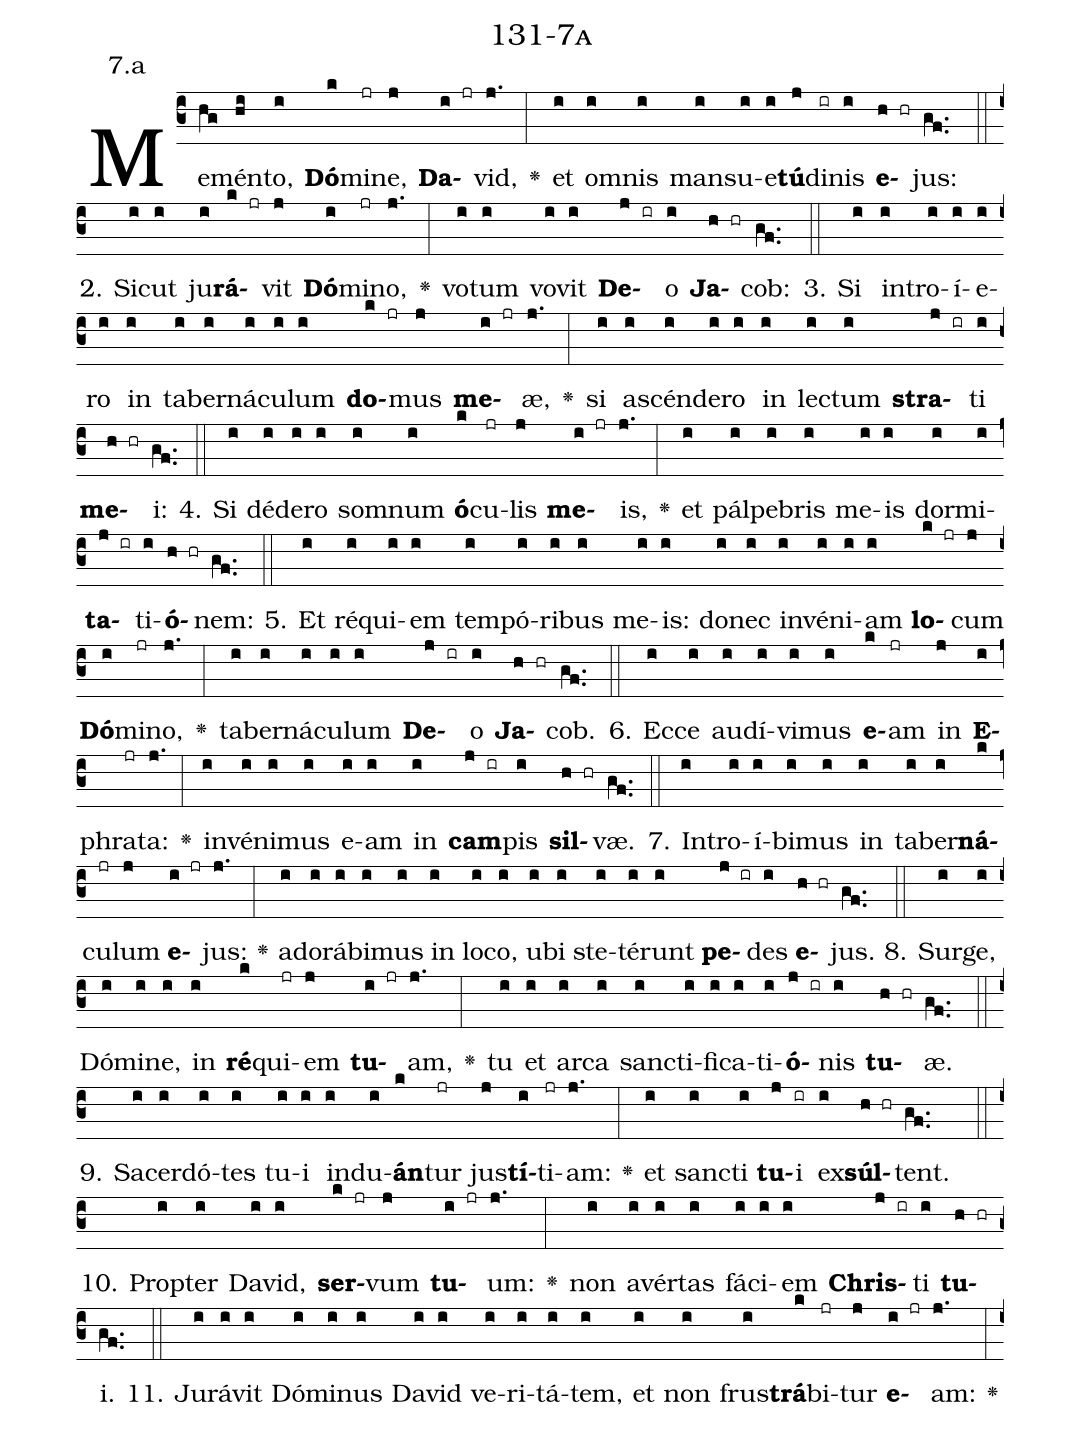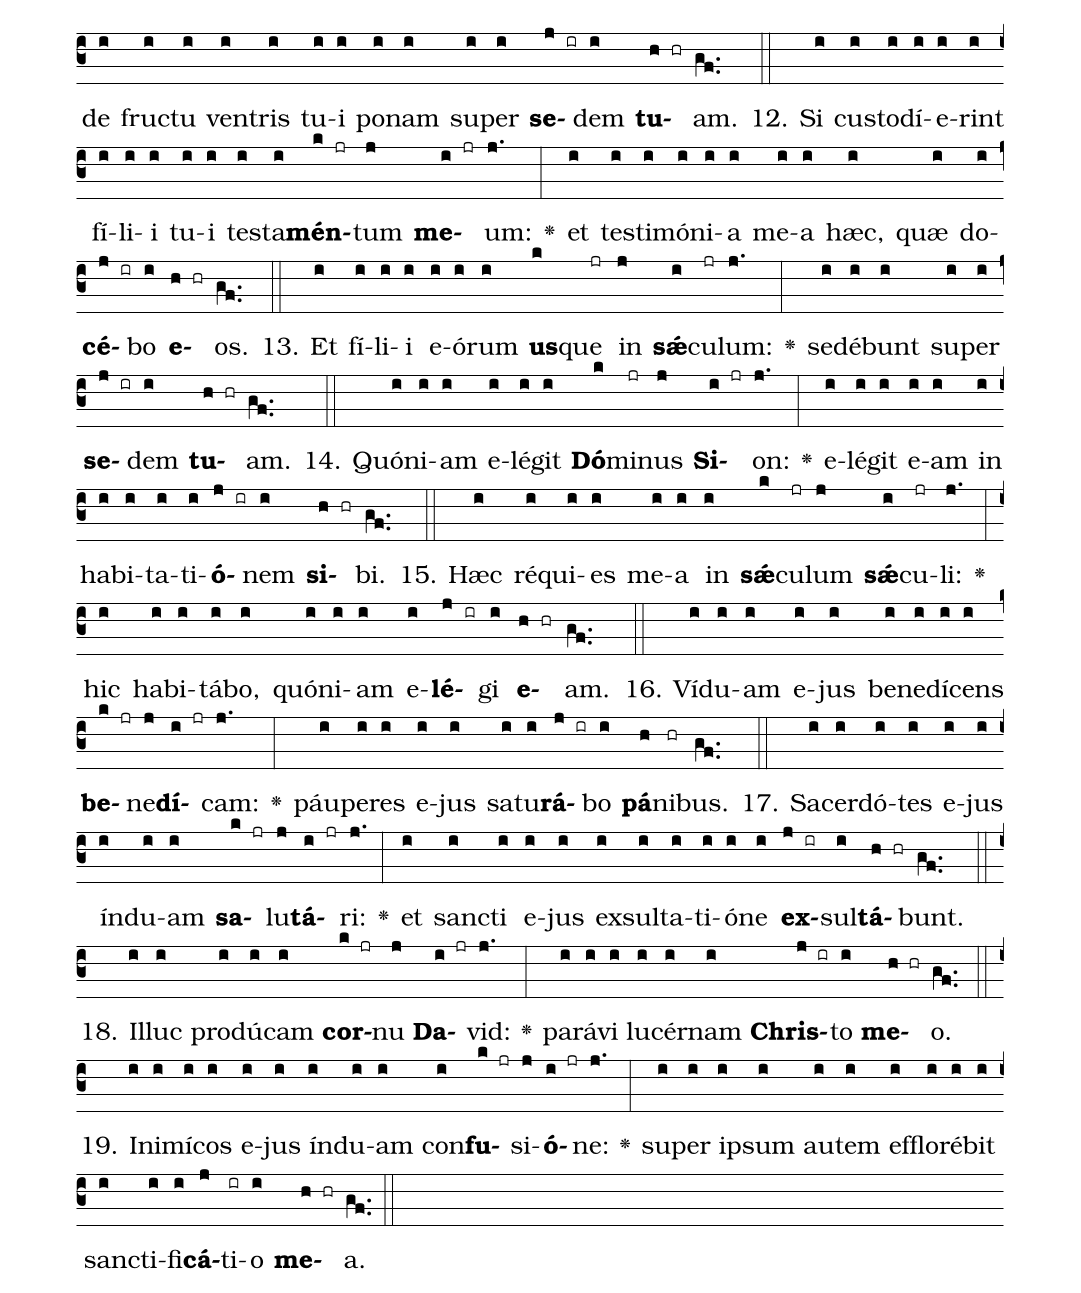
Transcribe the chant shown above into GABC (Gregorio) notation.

name: 131-7a;
annotation: 7.a;
%%
(c3)Me(hg)mén(hi)to,(i) <b>Dó</b>(k)mi(jr)ne,(j) <b>Da</b>(i jr)vid,(j.) <v>\greheightstar</v>(:) et(i) om(i)nis(i) man(i)su(i)e(i)<b>tú</b>(j)di(ir)nis(i) <b>e</b>(h hr)jus:(gf..) (::)
2. Sic(i)ut(i) ju(i)<b>rá</b>(k jr)vit(j) <b>Dó</b>(i)mi(jr)no,(j.) <v>\greheightstar</v>(:) vo(i)tum(i) vo(i)vit(i) <b>De</b>(j ir)o(i) <b>Ja</b>(h hr)cob:(gf..) (::)
3. Si(i) in(i)tro(i)í(i)e(i)ro(i) in(i) ta(i)ber(i)ná(i)cu(i)lum(i) <b>do</b>(k jr)mus(j) <b>me</b>(i jr)æ,(j.) <v>\greheightstar</v>(:) si(i) a(i)scén(i)de(i)ro(i) in(i) lec(i)tum(i) <b>stra</b>(j ir)ti(i) <b>me</b>(h hr)i:(gf..) (::)
4. Si(i) dé(i)de(i)ro(i) som(i)num(i) <b>ó</b>(k)cu(jr)lis(j) <b>me</b>(i jr)is,(j.) <v>\greheightstar</v>(:) et(i) pál(i)pe(i)bris(i) me(i)is(i) dor(i)mi(i)<b>ta</b>(j ir)ti(i)<b>ó</b>(h hr)nem:(gf..) (::)
5. Et(i) ré(i)qui(i)em(i) tem(i)pó(i)ri(i)bus(i) me(i)is:(i) do(i)nec(i) in(i)vé(i)ni(i)am(i) <b>lo</b>(k jr)cum(j) <b>Dó</b>(i)mi(jr)no,(j.) <v>\greheightstar</v>(:) ta(i)ber(i)ná(i)cu(i)lum(i) <b>De</b>(j ir)o(i) <b>Ja</b>(h hr)cob.(gf..) (::)
6. Ec(i)ce(i) au(i)dí(i)vi(i)mus(i) <b>e</b>(k)am(jr) in(j) <b>E</b>(i)phra(jr)ta:(j.) <v>\greheightstar</v>(:) in(i)vé(i)ni(i)mus(i) e(i)am(i) in(i) <b>cam</b>(j ir)pis(i) <b>sil</b>(h hr)væ.(gf..) (::)
7. In(i)tro(i)í(i)bi(i)mus(i) in(i) ta(i)ber(i)<b>ná</b>(k)cu(jr)lum(j) <b>e</b>(i jr)jus:(j.) <v>\greheightstar</v>(:) ad(i)o(i)rá(i)bi(i)mus(i) in(i) lo(i)co,(i) u(i)bi(i) ste(i)té(i)runt(i) <b>pe</b>(j ir)des(i) <b>e</b>(h hr)jus.(gf..) (::)
8. Sur(i)ge,(i) Dó(i)mi(i)ne,(i) in(i) <b>ré</b>(k)qui(jr)em(j) <b>tu</b>(i jr)am,(j.) <v>\greheightstar</v>(:) tu(i) et(i) ar(i)ca(i) sanc(i)ti(i)fi(i)ca(i)ti(i)<b>ó</b>(j ir)nis(i) <b>tu</b>(h hr)æ.(gf..) (::)
9. Sa(i)cer(i)dó(i)tes(i) tu(i)i(i) ind(i)u(i)<b>án</b>(k)tur(jr) jus(j)<b>tí</b>(i)ti(jr)am:(j.) <v>\greheightstar</v>(:) et(i) sanc(i)ti(i) <b>tu</b>(j)i(ir) ex(i)<b>súl</b>(h hr)tent.(gf..) (::)
10. Prop(i)ter(i) Da(i)vid,(i) <b>ser</b>(k jr)vum(j) <b>tu</b>(i jr)um:(j.) <v>\greheightstar</v>(:) non(i) a(i)vér(i)tas(i) fá(i)ci(i)em(i) <b>Chris</b>(j ir)ti(i) <b>tu</b>(h hr)i.(gf..) (::)
11. Ju(i)rá(i)vit(i) Dó(i)mi(i)nus(i) Da(i)vid(i) ve(i)ri(i)tá(i)tem,(i) et(i) non(i) frus(i)<b>trá</b>(k)bi(jr)tur(j) <b>e</b>(i jr)am:(j.) <v>\greheightstar</v>(:) de(i) fruc(i)tu(i) ven(i)tris(i) tu(i)i(i) po(i)nam(i) su(i)per(i) <b>se</b>(j ir)dem(i) <b>tu</b>(h hr)am.(gf..) (::)
12. Si(i) cus(i)to(i)dí(i)e(i)rint(i) fí(i)li(i)i(i) tu(i)i(i) tes(i)ta(i)<b>mén</b>(k jr)tum(j) <b>me</b>(i jr)um:(j.) <v>\greheightstar</v>(:) et(i) tes(i)ti(i)mó(i)ni(i)a(i) me(i)a(i) hæc,(i) quæ(i) do(i)<b>cé</b>(j ir)bo(i) <b>e</b>(h hr)os.(gf..) (::)
13. Et(i) fí(i)li(i)i(i) e(i)ó(i)rum(i) <b>us</b>(k)que(jr) in(j) <b>sǽ</b>(i)cu(jr)lum:(j.) <v>\greheightstar</v>(:) se(i)dé(i)bunt(i) su(i)per(i) <b>se</b>(j ir)dem(i) <b>tu</b>(h hr)am.(gf..) (::)
14. Quón(i)i(i)am(i) e(i)lé(i)git(i) <b>Dó</b>(k)mi(jr)nus(j) <b>Si</b>(i jr)on:(j.) <v>\greheightstar</v>(:) e(i)lé(i)git(i) e(i)am(i) in(i) ha(i)bi(i)ta(i)ti(i)<b>ó</b>(j ir)nem(i) <b>si</b>(h hr)bi.(gf..) (::)
15. Hæc(i) ré(i)qui(i)es(i) me(i)a(i) in(i) <b>sǽ</b>(k)cu(jr)lum(j) <b>sǽ</b>(i)cu(jr)li:(j.) <v>\greheightstar</v>(:) hic(i) ha(i)bi(i)tá(i)bo,(i) quón(i)i(i)am(i) e(i)<b>lé</b>(j ir)gi(i) <b>e</b>(h hr)am.(gf..) (::)
16. Ví(i)du(i)am(i) e(i)jus(i) be(i)ne(i)dí(i)cens(i) <b>be</b>(k jr)ne(j)<b>dí</b>(i jr)cam:(j.) <v>\greheightstar</v>(:) páu(i)pe(i)res(i) e(i)jus(i) sa(i)tu(i)<b>rá</b>(j ir)bo(i) <b>pá</b>(h)ni(hr)bus.(gf..) (::)
17. Sa(i)cer(i)dó(i)tes(i) e(i)jus(i) índ(i)u(i)am(i) <b>sa</b>(k jr)lu(j)<b>tá</b>(i jr)ri:(j.) <v>\greheightstar</v>(:) et(i) sanc(i)ti(i) e(i)jus(i) ex(i)sul(i)ta(i)ti(i)ó(i)ne(i) <b>ex</b>(j ir)sul(i)<b>tá</b>(h hr)bunt.(gf..) (::)
18. Il(i)luc(i) pro(i)dú(i)cam(i) <b>cor</b>(k jr)nu(j) <b>Da</b>(i jr)vid:(j.) <v>\greheightstar</v>(:) pa(i)rá(i)vi(i) lu(i)cér(i)nam(i) <b>Chris</b>(j ir)to(i) <b>me</b>(h hr)o.(gf..) (::)
19. In(i)i(i)mí(i)cos(i) e(i)jus(i) índ(i)u(i)am(i) con(i)<b>fu</b>(k jr)si(j)<b>ó</b>(i jr)ne:(j.) <v>\greheightstar</v>(:) su(i)per(i) ip(i)sum(i) au(i)tem(i) ef(i)flo(i)ré(i)bit(i) sanc(i)ti(i)fi(i)<b>cá</b>(j)ti(ir)o(i) <b>me</b>(h hr)a.(gf..) (::)
